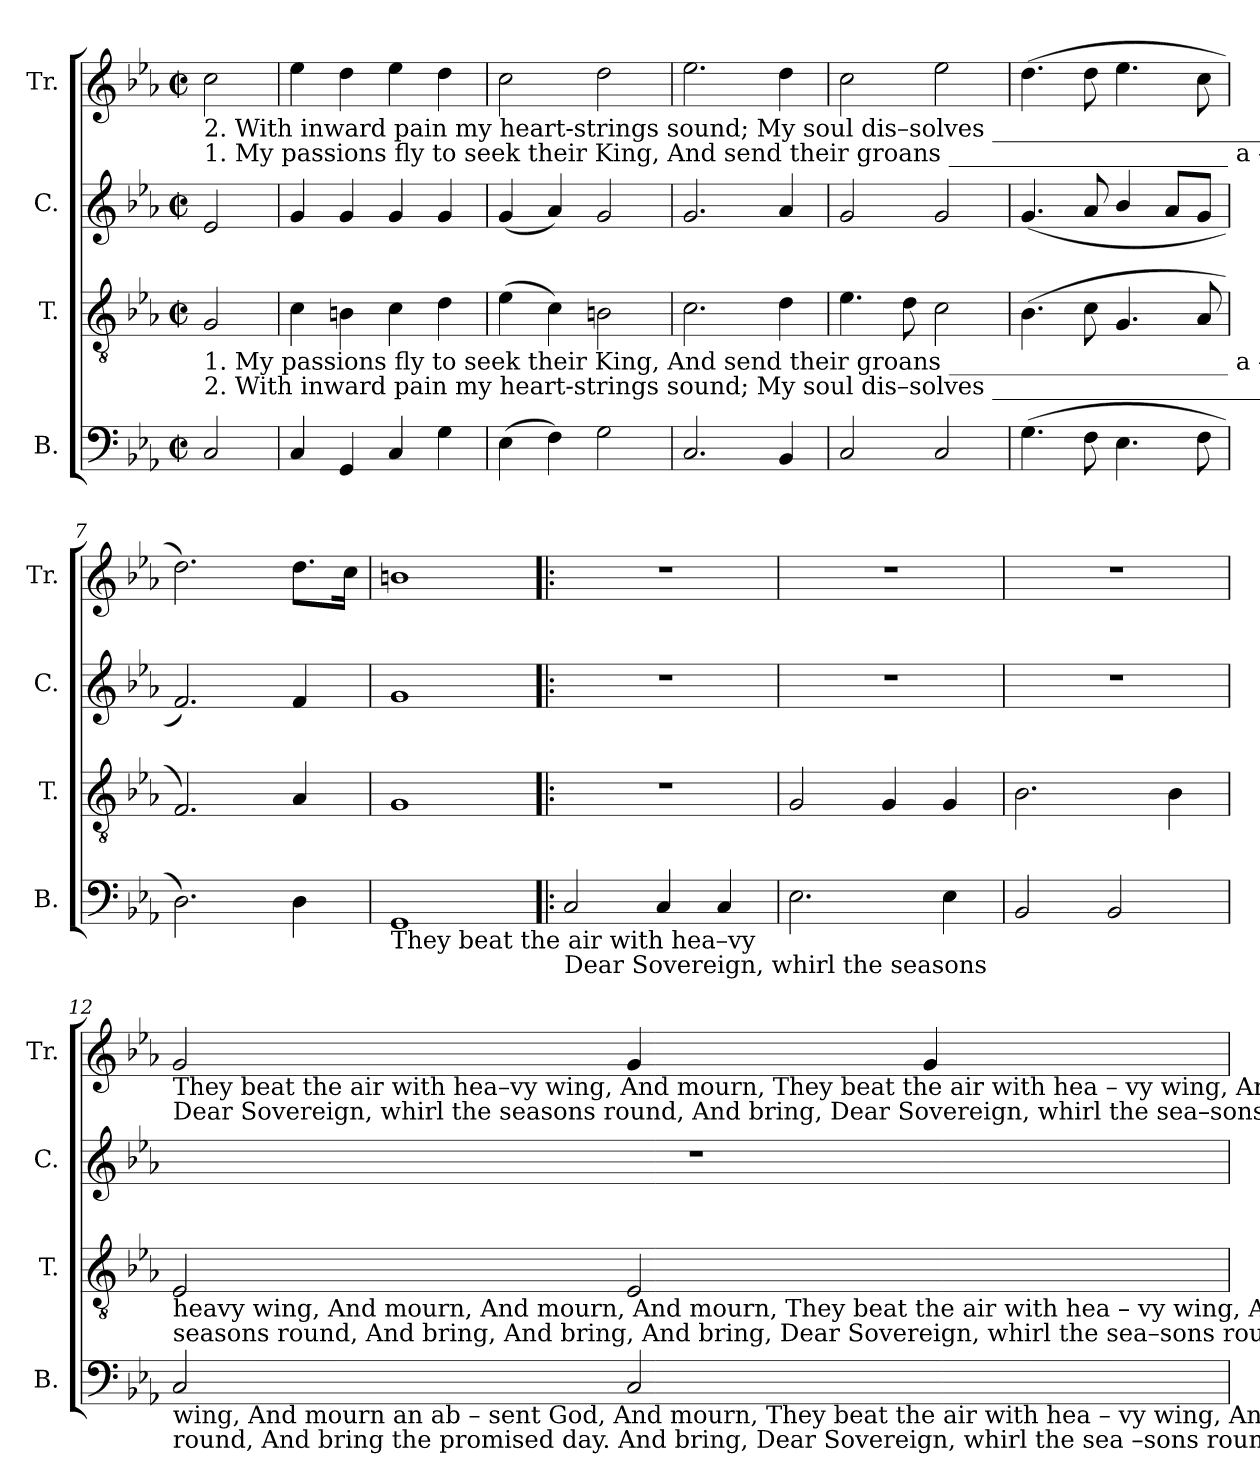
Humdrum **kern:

**kern	**kern	**kern	**kern
*part4	*part3	*part2	*part1
*staff4	*staff3	*staff2	*staff1
*I"B.	*I"T.	*I"C.	*I"Tr.
*I'B.	*I'T.	*I'C.	*I'Tr.
*clefF4	*clefGv2	*clefG2	*clefG2
*k[b-e-a-]	*k[b-e-a-]	*k[b-e-a-]	*k[b-e-a-]
*M2/2	*M2/2	*M2/2	*M2/2
*met(c|)	*met(c|)	*met(c|)	*met(c|)
*MM140	*MM140	*MM140	*MM140
=1	=1	=1	=1
!	!	!	!LO:TX:b:t=2. With inward pain my heart-strings sound;  My soul dis–solves _______________________  a    –     way;
!	!	!	!LO:TX:b:t=1. My   passions fly to   seek   their King,  And send   their  groans _______________________ a    –   broad;
!	!LO:TX:b:t=1. My  passions fly to    seek   their King,  And send  their groans _______________________  a    –    broad;                        They beat the air with	!	!
!	!LO:TX:b:t=2. With inward pain my heart-strings sound;  My soul dis–solves _______________________ a   –      way;                    Dear Sovereign, whirl the	!	!
2C/	2G/	2e-/	2cc\
=2	=2	=2	=2
4C/	4c\	4g/	4ee-\
4GG/	4Bn\	4g/	4dd\
4C/	4c\	4g/	4ee-\
4G\	4d\	4g/	4dd\
=3	=3	=3	=3
(4E-\	(4e-\	(4g/	2cc\
4F\)	4c\)	4a-/)	.
2G\	2Bn\	2g/	2dd\
=4	=4	=4	=4
2.C/	2.c\	2.g/	2.ee-\
4BB-/	4d\	4a-/	4dd\
=5	=5	=5	=5
2C/	4.e-\	2g/	2cc\
.	8d\	.	.
2C/	2c\	2g/	2ee-\
=6	=6	=6	=6
(4.G\	(4.B-\	(4.g/	(4.dd\
8F\	8c\	8a-/	8dd\
4.E-\	4.G/	4b-/	4.ee-\
.	.	8a-/L	.
8F\	8A-/	8g/J	8cc\
=7	=7	=7	=7
2.D\)	2.F/)	2.f/)	2.dd\)
4D\	4A-/	4f/	8.dd\L
.	.	.	16cc\Jk
=8	=8	=8	=8
!LO:TX:b:t=They beat the air with   hea–vy	!	!	!
1GG	1G	1g	1bn
=9!|:	=9!|:	=9!|:	=9!|:
!LO:TX:b:t=Dear Sovereign, whirl the seasons	!	!	!
2C/	1r	1r	1r
4C/	.	.	.
4C/	.	.	.
=10	=10	=10	=10
2.E-\	2G/	1r	1r
.	4G/	.	.
4E-\	4G/	.	.
=11	=11	=11	=11
2BB-/	2.B-\	1r	1r
2BB-/	.	.	.
.	4B-\	.	.
!!LO:LB:g=z
=12	=12	=12	=12
!	!	!	!LO:TX:b:t=They beat the air with  hea–vy  wing, And mourn, They beat the  air   with  hea  –   vy  wing,   And  mourn   an        ab   –  sent   God.
!	!	!	!LO:TX:b:t=Dear Sovereign, whirl the seasons round, And bring,  Dear Sovereign, whirl the sea–sons round, And  bring    the      pro –  mised day.
!	!LO:TX:b:t=heavy wing, And mourn, And mourn, And mourn, They beat the air with  hea –   vy   wing,   And  mourn  an          ab  –  sent   God.	!	!
!	!LO:TX:b:t=seasons round, And bring, And bring,  And  bring, Dear Sovereign, whirl the sea–sons round, And bring   the        pro – mised  day.	!	!
!LO:TX:b:t=wing,  And mourn an   ab  – sent God, And mourn, They beat  the  air with  hea  –  vy   wing,   And  mourn   an        ab  –  sent    God.	!	!	!
!LO:TX:b:t=round, And bring  the  promised  day.  And bring,  Dear Sovereign, whirl the sea –sons round, And  bring    the      pro – mised  day.	!	!	!
2C/	2E-/	1r	2g/
2C/	2E-/	.	4g/
.	.	.	4g/
=	=	=	=
*-	*-	*-	*-
